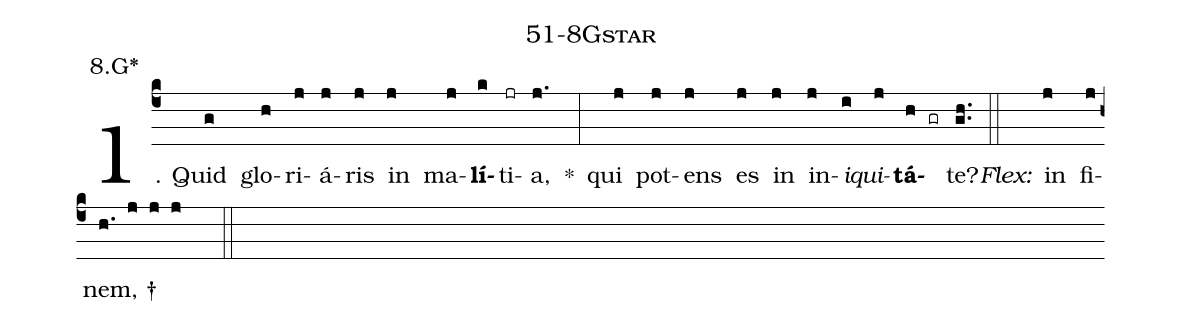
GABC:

name: 51-8Gstar;
annotation: 8.G*;
%%
(c4)1. Quid(g) glo(h)ri(j)á(j)ris(j) in(j) ma(j)<b>lí</b>(k)ti(jr)a,(j.) *(:) qui(j) pot(j)ens(j) es(j) in(j) in(j)<i>i</i>(i)<i>qui</i>(j)<b>tá</b>(h gr)te?(gh..) (::)
<i>Flex:</i>()  in(j) fi(j)nem, †(h. j j j  ::)
